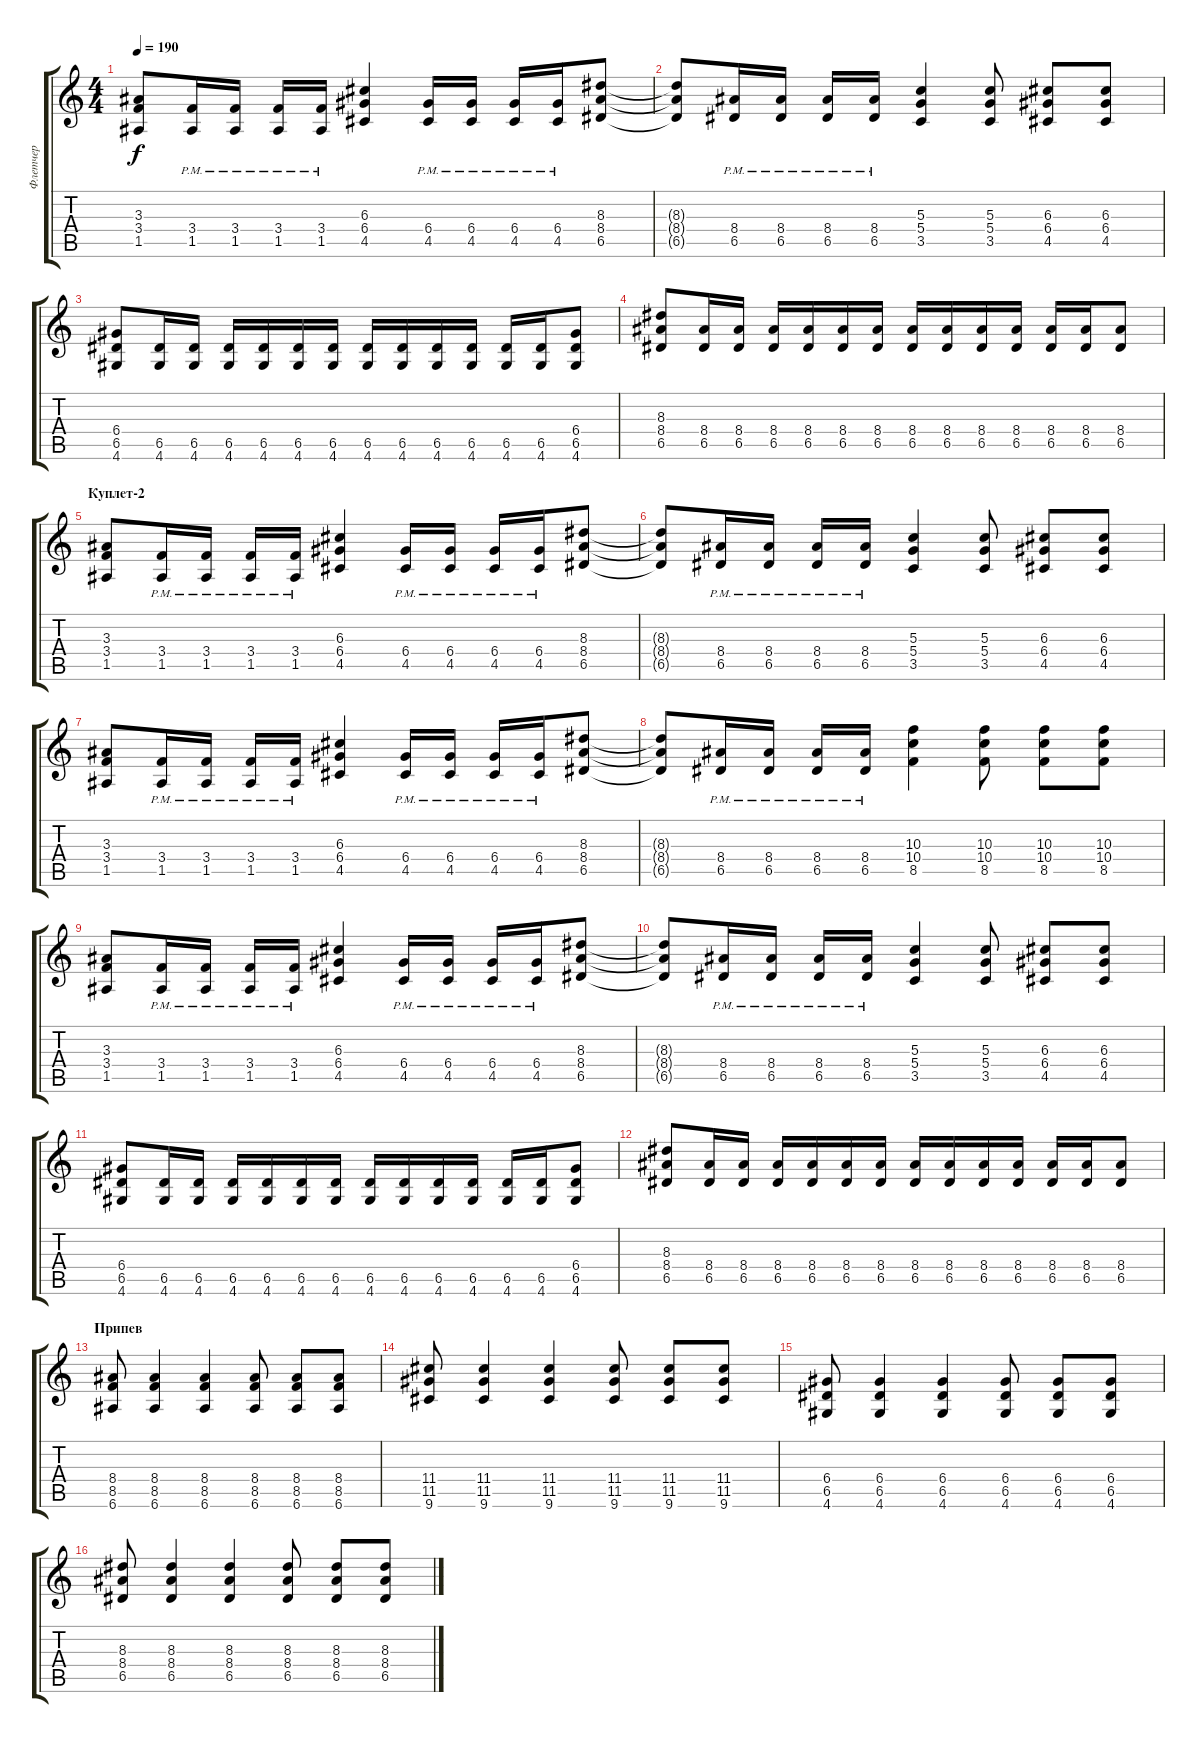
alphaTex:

\track ("Флетчер" "Флетчер") {instrument distortionguitar}
\staff {score tabs}
\tuning (E4 B3 G3 D3 A2 E2) {hide}
\ts (4 4)
\tempo 190
\clef g2
\ks c
(3.3 3.4 1.5).8{dy f} (3.4{pm} 1.5{pm}).16 (3.4{pm} 1.5{pm}).16 (3.4{pm} 1.5{pm}).16 (3.4{pm} 1.5{pm}).16 (6.3 6.4 4.5).4 (6.4{pm} 4.5{pm}).16 (6.4{pm} 4.5{pm}).16 (6.4{pm} 4.5{pm}).16 (6.4{pm} 4.5{pm}).16 (8.3 8.4 6.5).8 |
(8.3{t} 8.4{t} 6.5{t}).8 (8.4{pm} 6.5{pm}).16 (8.4{pm} 6.5{pm}).16 (8.4{pm} 6.5{pm}).16 (8.4{pm} 6.5{pm}).16 (5.3 5.4 3.5).4 (5.3 5.4 3.5).8 (6.3 6.4 4.5).8 (6.3 6.4 4.5).8 |
(6.4 6.5 4.6).8 (6.5 4.6).16 (6.5 4.6).16 (6.5 4.6).16 (6.5 4.6).16 (6.5 4.6).16 (6.5 4.6).16 (6.5 4.6).16 (6.5 4.6).16 (6.5 4.6).16 (6.5 4.6).16 (6.5 4.6).16 (6.5 4.6).16 (6.4 6.5 4.6).8 |
(8.3 8.4 6.5).8 (8.4 6.5).16 (8.4 6.5).16 (8.4 6.5).16 (8.4 6.5).16 (8.4 6.5).16 (8.4 6.5).16 (8.4 6.5).16 (8.4 6.5).16 (8.4 6.5).16 (8.4 6.5).16 (8.4 6.5).16 (8.4 6.5).16 (8.4 6.5).8 |
\section ("" "Куплет-2")
(3.3 3.4 1.5).8 (3.4{pm} 1.5{pm}).16 (3.4{pm} 1.5{pm}).16 (3.4{pm} 1.5{pm}).16 (3.4{pm} 1.5{pm}).16 (6.3 6.4 4.5).4 (6.4{pm} 4.5{pm}).16 (6.4{pm} 4.5{pm}).16 (6.4{pm} 4.5{pm}).16 (6.4{pm} 4.5{pm}).16 (8.3 8.4 6.5).8 |
(8.3{t} 8.4{t} 6.5{t}).8 (8.4{pm} 6.5{pm}).16 (8.4{pm} 6.5{pm}).16 (8.4{pm} 6.5{pm}).16 (8.4{pm} 6.5{pm}).16 (5.3 5.4 3.5).4 (5.3 5.4 3.5).8 (6.3 6.4 4.5).8 (6.3 6.4 4.5).8 |
(3.3 3.4 1.5).8 (3.4{pm} 1.5{pm}).16 (3.4{pm} 1.5{pm}).16 (3.4{pm} 1.5{pm}).16 (3.4{pm} 1.5{pm}).16 (6.3 6.4 4.5).4 (6.4{pm} 4.5{pm}).16 (6.4{pm} 4.5{pm}).16 (6.4{pm} 4.5{pm}).16 (6.4{pm} 4.5{pm}).16 (8.3 8.4 6.5).8 |
(8.3{t} 8.4{t} 6.5{t}).8 (8.4{pm} 6.5{pm}).16 (8.4{pm} 6.5{pm}).16 (8.4{pm} 6.5{pm}).16 (8.4{pm} 6.5{pm}).16 (10.3 10.4 8.5).4 (10.3 10.4 8.5).8 (10.3 10.4 8.5).8 (10.3 10.4 8.5).8 |
(3.3 3.4 1.5).8 (3.4{pm} 1.5{pm}).16 (3.4{pm} 1.5{pm}).16 (3.4{pm} 1.5{pm}).16 (3.4{pm} 1.5{pm}).16 (6.3 6.4 4.5).4 (6.4{pm} 4.5{pm}).16 (6.4{pm} 4.5{pm}).16 (6.4{pm} 4.5{pm}).16 (6.4{pm} 4.5{pm}).16 (8.3 8.4 6.5).8 |
(8.3{t} 8.4{t} 6.5{t}).8 (8.4{pm} 6.5{pm}).16 (8.4{pm} 6.5{pm}).16 (8.4{pm} 6.5{pm}).16 (8.4{pm} 6.5{pm}).16 (5.3 5.4 3.5).4 (5.3 5.4 3.5).8 (6.3 6.4 4.5).8 (6.3 6.4 4.5).8 |
(6.4 6.5 4.6).8 (6.5 4.6).16 (6.5 4.6).16 (6.5 4.6).16 (6.5 4.6).16 (6.5 4.6).16 (6.5 4.6).16 (6.5 4.6).16 (6.5 4.6).16 (6.5 4.6).16 (6.5 4.6).16 (6.5 4.6).16 (6.5 4.6).16 (6.4 6.5 4.6).8 |
(8.3 8.4 6.5).8 (8.4 6.5).16 (8.4 6.5).16 (8.4 6.5).16 (8.4 6.5).16 (8.4 6.5).16 (8.4 6.5).16 (8.4 6.5).16 (8.4 6.5).16 (8.4 6.5).16 (8.4 6.5).16 (8.4 6.5).16 (8.4 6.5).16 (8.4 6.5).8 |
\section ("" "Припев")
(8.4 8.5 6.6).8 (8.4 8.5 6.6).4 (8.4 8.5 6.6).4 (8.4 8.5 6.6).8 (8.4 8.5 6.6).8 (8.4 8.5 6.6).8 |
(11.4 11.5 9.6).8 (11.4 11.5 9.6).4 (11.4 11.5 9.6).4 (11.4 11.5 9.6).8 (11.4 11.5 9.6).8 (11.4 11.5 9.6).8 |
(6.4 6.5 4.6).8 (6.4 6.5 4.6).4 (6.4 6.5 4.6).4 (6.4 6.5 4.6).8 (6.4 6.5 4.6).8 (6.4 6.5 4.6).8 |
(8.3 8.4 6.5).8 (8.3 8.4 6.5).4 (8.3 8.4 6.5).4 (8.3 8.4 6.5).8 (8.3 8.4 6.5).8 (8.3 8.4 6.5).8
